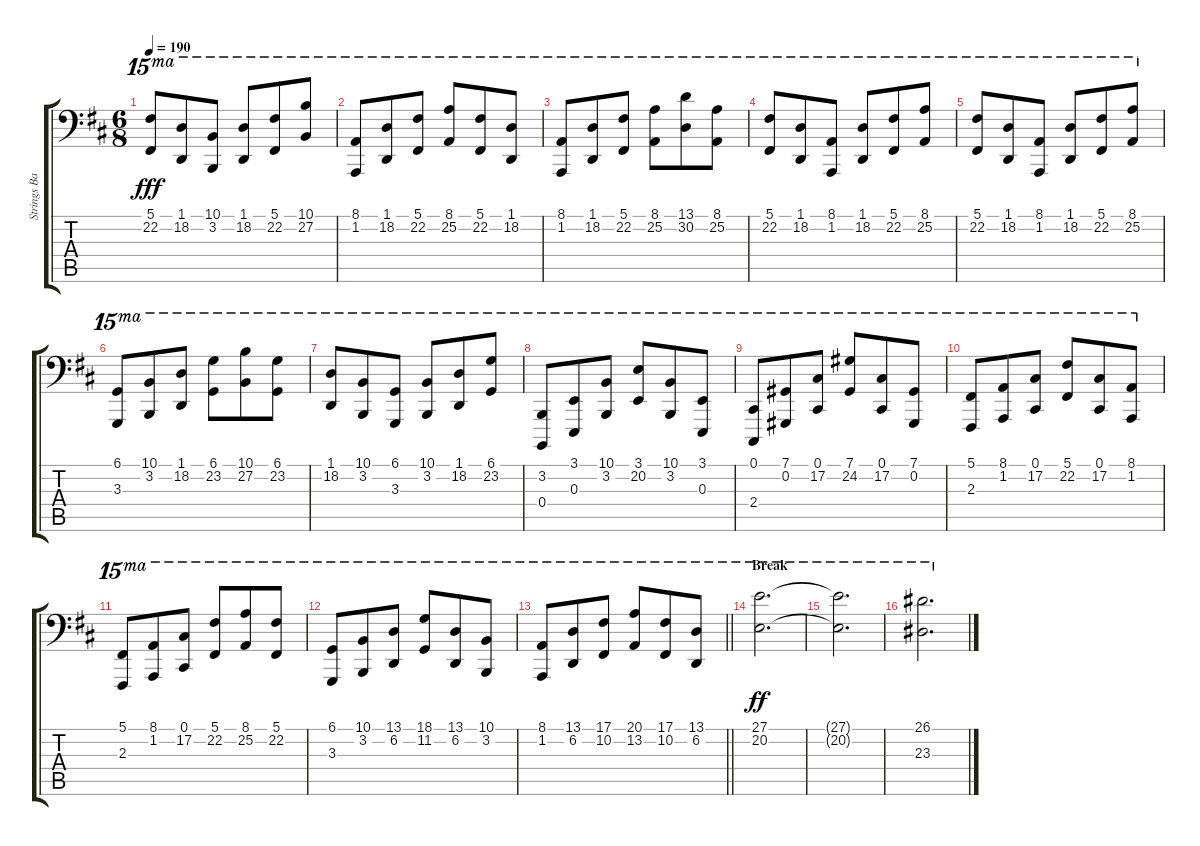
\track ("Strings Back" "Strings Ba") {instrument stringensemble2}
\staff {score tabs}
\tuning (Db4 Ab3 E3 B2 Gb2 A1) {hide}
\ts (6 8)
\tempo 190
\clef f4
\ks bminor
(5.1 22.2).8{ot 15ma dy fff} (1.1 18.2).8{ot 15ma} (10.1 3.2).8{ot 15ma} (1.1 18.2).8{ot 15ma} (5.1 22.2).8{ot 15ma} (10.1 27.2).8{ot 15ma} |
(8.1 1.2).8{ot 15ma} (1.1 18.2).8{ot 15ma} (5.1 22.2).8{ot 15ma} (8.1 25.2).8{ot 15ma} (5.1 22.2).8{ot 15ma} (1.1 18.2).8{ot 15ma} |
(8.1 1.2).8{ot 15ma} (1.1 18.2).8{ot 15ma} (5.1 22.2).8{ot 15ma} (8.1 25.2).8{ot 15ma} (13.1 30.2).8{ot 15ma} (8.1 25.2).8{ot 15ma} |
(5.1 22.2).8{ot 15ma} (1.1 18.2).8{ot 15ma} (8.1 1.2).8{ot 15ma} (1.1 18.2).8{ot 15ma} (5.1 22.2).8{ot 15ma} (8.1 25.2).8{ot 15ma} |
(5.1 22.2).8{ot 15ma} (1.1 18.2).8{ot 15ma} (8.1 1.2).8{ot 15ma} (1.1 18.2).8{ot 15ma} (5.1 22.2).8{ot 15ma} (8.1 25.2).8{ot 15ma} |
(6.1 3.3).8{ot 15ma} (10.1 3.2).8{ot 15ma} (1.1 18.2).8{ot 15ma} (6.1 23.2).8{ot 15ma} (10.1 27.2).8{ot 15ma} (6.1 23.2).8{ot 15ma} |
(1.1 18.2).8{ot 15ma} (10.1 3.2).8{ot 15ma} (6.1 3.3).8{ot 15ma} (10.1 3.2).8{ot 15ma} (1.1 18.2).8{ot 15ma} (6.1 23.2).8{ot 15ma} |
(3.2 0.4).8{ot 15ma} (3.1 0.3).8{ot 15ma} (10.1 3.2).8{ot 15ma} (3.1 20.2).8{ot 15ma} (10.1 3.2).8{ot 15ma} (3.1 0.3).8{ot 15ma} |
(0.1 2.4).8{ot 15ma} (7.1 0.2).8{ot 15ma} (0.1 17.2).8{ot 15ma} (7.1 24.2).8{ot 15ma} (0.1 17.2).8{ot 15ma} (7.1 0.2).8{ot 15ma} |
(5.1 2.3).8{ot 15ma} (8.1 1.2).8{ot 15ma} (0.1 17.2).8{ot 15ma} (5.1 22.2).8{ot 15ma} (0.1 17.2).8{ot 15ma} (8.1 1.2).8{ot 15ma} |
(5.1 2.3).8{ot 15ma} (8.1 1.2).8{ot 15ma} (0.1 17.2).8{ot 15ma} (5.1 22.2).8{ot 15ma} (8.1 25.2).8{ot 15ma} (5.1 22.2).8{ot 15ma} |
(6.1 3.3).8{ot 15ma} (10.1 3.2).8{ot 15ma} (13.1 6.2).8{ot 15ma} (18.1 11.2).8{ot 15ma} (13.1 6.2).8{ot 15ma} (10.1 3.2).8{ot 15ma} |
\barLineRight lightlight
(8.1 1.2).8{ot 15ma} (13.1 6.2).8{ot 15ma} (17.1 10.2).8{ot 15ma} (20.1 13.2).8{ot 15ma} (17.1 10.2).8{ot 15ma} (13.1 6.2).8{ot 15ma} |
\section ("" "Break")
(27.1 20.2).2{d ot 15ma dy ff} |
(27.1{t} 20.2{t}).2{d ot 15ma} |
(26.1 23.3).2{d ot 15ma}
